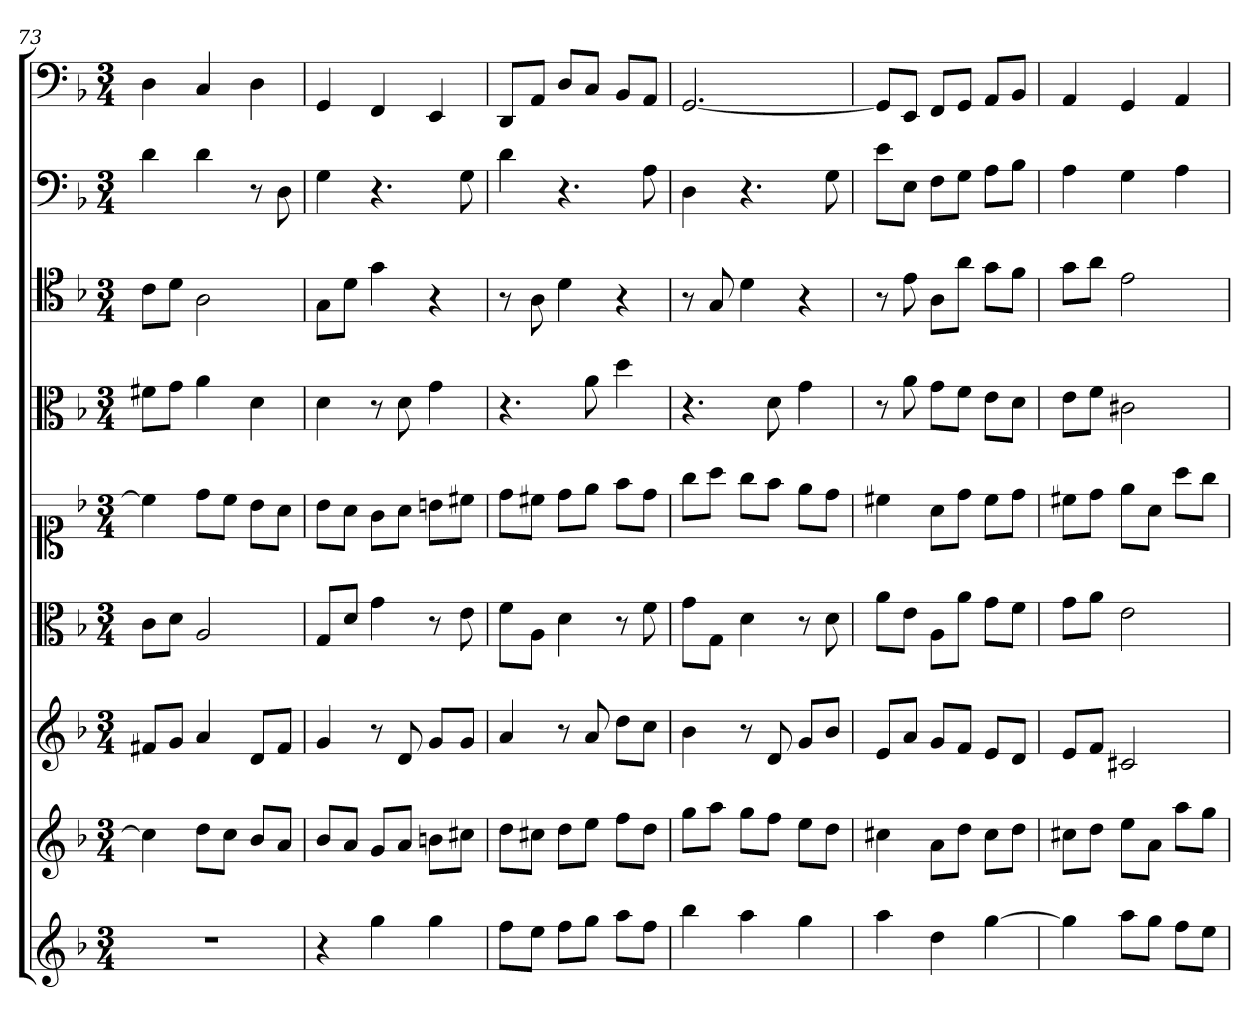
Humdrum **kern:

**kern	**kern	**kern	**kern	**kern	**kern	**kern	**kern	**kern
*part9	*part8	*part7	*part6	*part5	*part4	*part3	*part2	*part1
*staff9	*staff8	*staff7	*staff6	*staff5	*staff4	*staff3	*staff2	*staff1
*	*	*	*clefC3	*clefC1	*clefC3	*clefC4	*clefF4	*clefF4
*k[b-]	*k[b-]	*k[b-]	*k[b-]	*k[b-]	*k[b-]	*k[b-]	*k[b-]	*k[b-]
*d:	*d:	*d:	*d:	*d:	*d:	*d:	*d:	*d:
*M3/4	*M3/4	*M3/4	*M3/4	*M3/4	*M3/4	*M3/4	*M3/4	*M3/4
=73	=73	=73	=73	=73	=73	=73	=73	=73
2.r	4cc]	8f#XL	8c\L	4cc]	8f#X\L	8c\L	4d	4D
.	.	8gJ	8d\J	.	8g\J	8d\J	.	.
.	8ddL	4a	2A	8dd\L	4a	2A	4d	4C
.	8ccJ	.	.	8cc\J	.	.	.	.
.	8b-L	8dL	.	8b-\L	4d	.	8r	4D
.	8aJ	8f#J	.	8a\J	.	.	8D	.
=74	=74	=74	=74	=74	=74	=74	=74	=74
4r	8b-L	4g	8G/L	8b-\L	4d	8G\L	4G	4GG
.	8aJ	.	8d/J	8a\J	.	8d\J	.	.
4gg	8gL	8r	4g	8g\L	8r	4g	4.r	4FF
.	8aJ	8d	.	8a\J	8d	.	.	.
4gg	8bnL	8gL	8r	8bn\L	4g	4r	.	4EE
.	8cc#XJ	8gJ	8e	8cc#X\J	.	.	8G	.
=75	=75	=75	=75	=75	=75	=75	=75	=75
8ffL	8ddL	4a	8f\L	8dd\L	4.r	8r	4d	8DD/L
8eeJ	8cc#XJ	.	8A\J	8cc#X\J	.	8A	.	8AA/J
8ffL	8ddL	8r	4d	8dd\L	.	4d	4.r	8D/L
8ggJ	8eeJ	8a	.	8ee\J	8a	.	.	8C/J
8aaL	8ffL	8ddL	8r	8ff\L	4dd	4r	.	8BB-/L
8ffJ	8ddJ	8ccJ	8f	8dd\J	.	.	8A	8AA/J
=76	=76	=76	=76	=76	=76	=76	=76	=76
4bb-	8ggL	4b-	8g\L	8gg\L	4.r	8r	4D	[2.GG
.	8aaJ	.	8G\J	8aa\J	.	8G	.	.
4aa	8ggL	8r	4d	8gg\L	.	4d	4.r	.
.	8ffJ	8d	.	8ff\J	8d	.	.	.
4gg	8eeL	8gL	8r	8ee\L	4g	4r	.	.
.	8ddJ	8b-J	8d	8dd\J	.	.	8G	.
=77	=77	=77	=77	=77	=77	=77	=77	=77
4aa	4cc#X	8eL	8a\L	4cc#X	8r	8r	8e\L	8GG/L]
.	.	8aJ	8e\J	.	8a	8e	8E\J	8EE/J
4dd	8aL	8gL	8A\L	8a\L	8g\L	8A\L	8F\L	8FF/L
.	8ddJ	8fJ	8a\J	8dd\J	8f\J	8a\J	8G\J	8GG/J
[4gg	8cc#L	8eL	8g\L	8cc#\L	8e\L	8g\L	8A\L	8AA/L
.	8ddJ	8dJ	8f\J	8dd\J	8d\J	8f\J	8B-\J	8BB-/J
=78	=78	=78	=78	=78	=78	=78	=78	=78
4gg]	8cc#XL	8eL	8g\L	8cc#X\L	8e\L	8g\L	4A	4AA
.	8ddJ	8fJ	8a\J	8dd\J	8f\J	8a\J	.	.
8aaL	8eeL	2c#X	2e	8ee\L	2c#X	2e	4G	4GG
8ggJ	8aJ	.	.	8a\J	.	.	.	.
8ffL	8aaL	.	.	8aa\L	.	.	4A	4AA
8eeJ	8ggJ	.	.	8gg\J	.	.	.	.
=	=	=	=	=	=	=	=	=
*-	*-	*-	*-	*-	*-	*-	*-	*-
